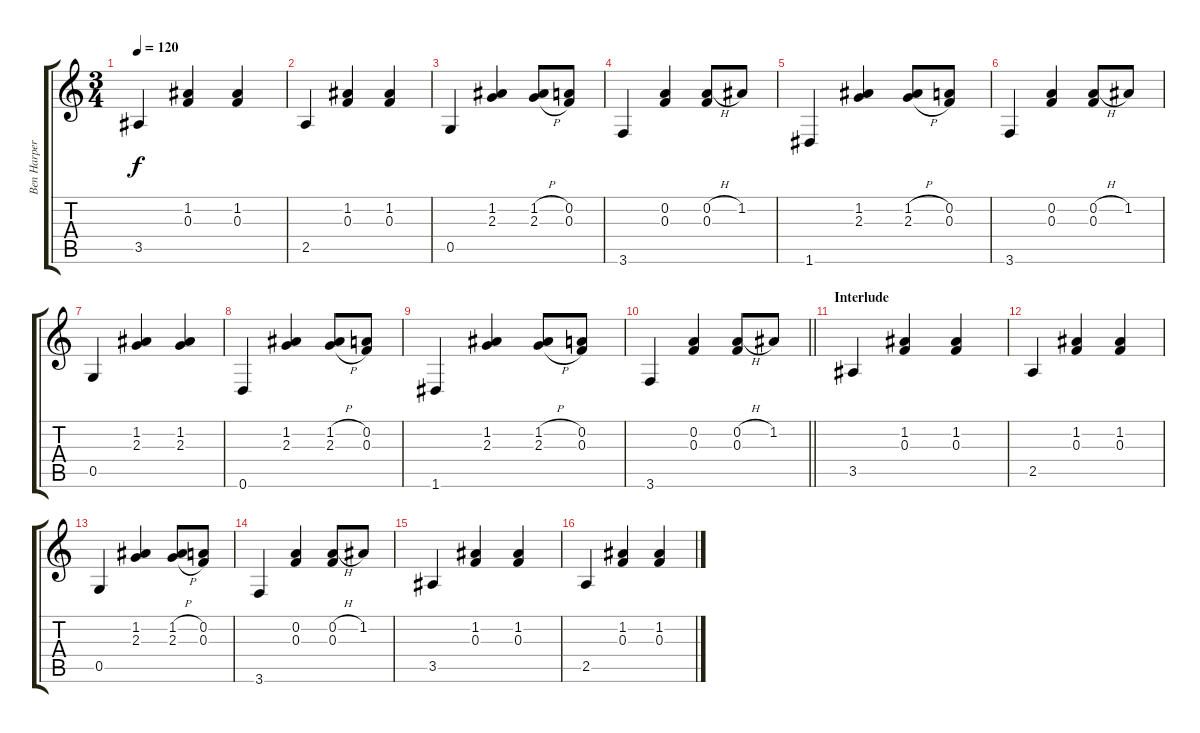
\track ("Ben Harper" "Ben Harper") {instrument acousticguitarsteel}
\staff {score tabs}
\tuning (D4 A3 F3 C3 G2 D2) {hide}
\ts (3 4)
\tempo 120
\clef g2
\ks c
3.5.4{dy f} (1.2 0.3).4 (1.2 0.3).4 |
2.5.4 (1.2 0.3).4 (1.2 0.3).4 |
0.5.4 (1.2 2.3).4 (1.2{h} 2.3{h}).8 (0.2 0.3).8 |
3.6.4 (0.2 0.3).4 (0.2{h} 0.3).8 1.2.8 |
1.6.4 (1.2 2.3).4 (1.2{h} 2.3{h}).8 (0.2 0.3).8 |
3.6.4 (0.2 0.3).4 (0.2{h} 0.3).8 1.2.8 |
0.5.4 (1.2 2.3).4 (1.2 2.3).4 |
0.6.4 (1.2 2.3).4 (1.2{h} 2.3{h}).8 (0.2 0.3).8 |
1.6.4 (1.2 2.3).4 (1.2{h} 2.3{h}).8 (0.2 0.3).8 |
\barLineRight lightlight
3.6.4 (0.2 0.3).4 (0.2{h} 0.3).8 1.2.8 |
\section ("" "Interlude")
3.5.4 (1.2 0.3).4 (1.2 0.3).4 |
2.5.4 (1.2 0.3).4 (1.2 0.3).4 |
0.5.4 (1.2 2.3).4 (1.2{h} 2.3{h}).8 (0.2 0.3).8 |
3.6.4 (0.2 0.3).4 (0.2{h} 0.3).8 1.2.8 |
3.5.4 (1.2 0.3).4 (1.2 0.3).4 |
2.5.4 (1.2 0.3).4 (1.2 0.3).4
